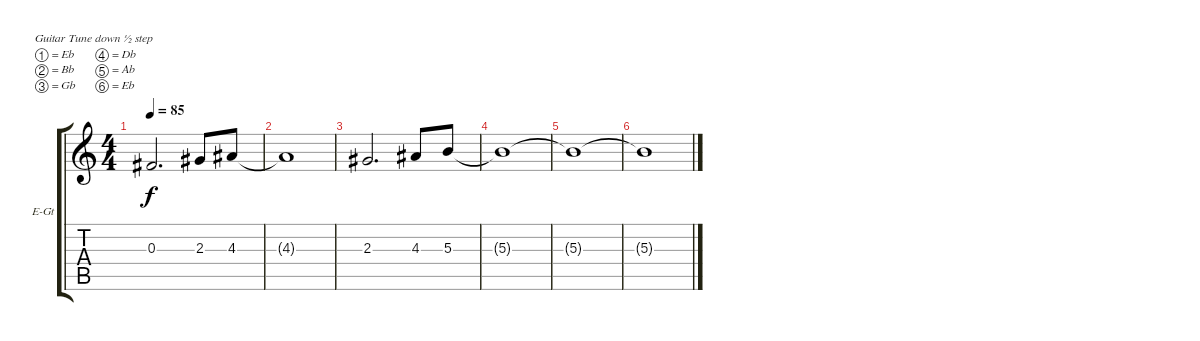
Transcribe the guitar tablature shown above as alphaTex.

\defaultSystemsLayout 4
\bracketExtendMode groupsimilarinstruments
\firstSystemTrackNameOrientation horizontal
\otherSystemsTrackNameOrientation horizontal
\track ("Izzy Rhythm" "E-Gt") {instrument distortionguitar}
\staff {score tabs}
\tuning (Eb4 Bb3 Gb3 Db3 Ab2 Eb2)
\ts (4 4)
\tempo 85
\clef g2
\ks c
0.3.2{d dy f} 2.3.8 4.3.8 |
4.3{t}.1 |
2.3.2{d} 4.3.8 5.3.8 |
5.3{t}.1 |
5.3{t}.1 |
5.3{t}.1
